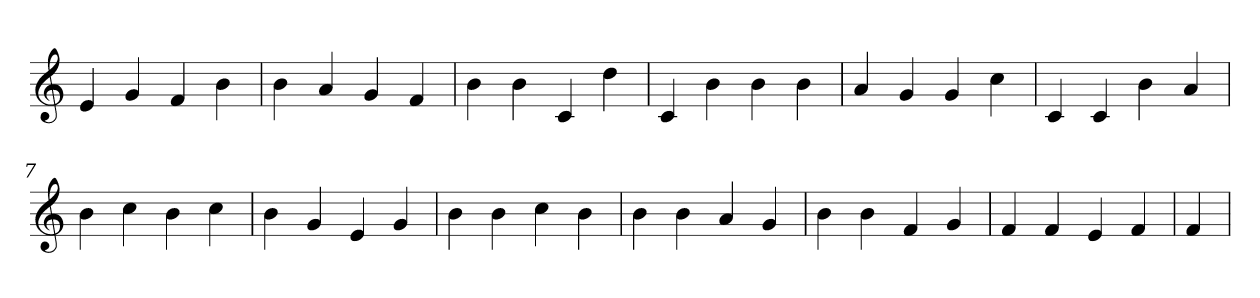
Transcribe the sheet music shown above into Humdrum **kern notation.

**kern
*part1
*staff1
*clefG2
=1
4e
4g
4f
4b
=2
4b
4a
4g
4f
=3
4b
4b
4c
4dd
=4
4c
4b
4b
4b
=5
4a
4g
4g
4cc
=6
4c
4c
4b
4a
=7
4b
4cc
4b
4cc
=8
4b
4g
4e
4g
=9
4b
4b
4cc
4b
=10
4b
4b
4a
4g
=11
4b
4b
4f
4g
=12
4f
4f
4e
4f
=13
4f
=
*-
